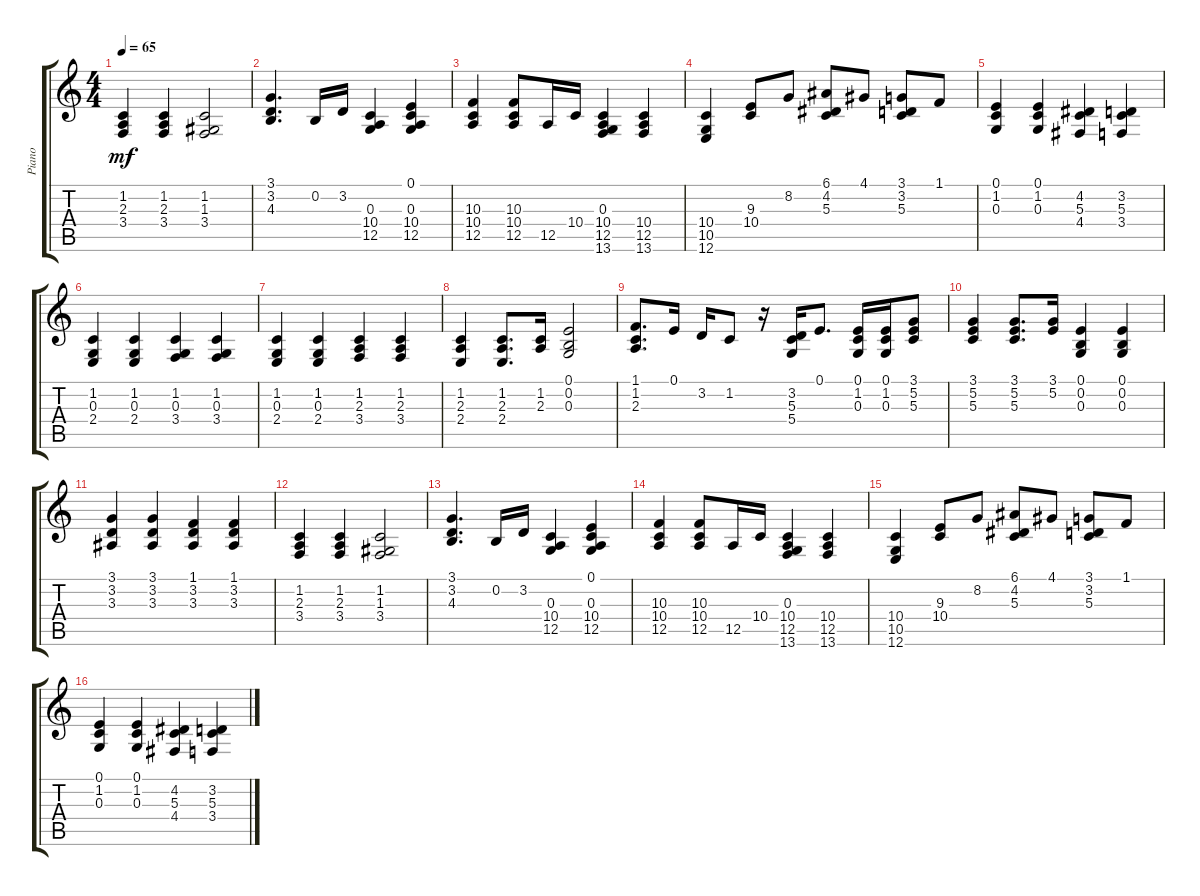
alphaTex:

\track ("Piano" "Piano") {instrument acousticgrandpiano}
\staff {score tabs}
\tuning (E4 B3 G3 D3 A2 E2) {hide}
\ts (4 4)
\tempo 65
\clef g2
\ks c
(1.2 2.3 3.4).4{dy mf} (1.2 2.3 3.4).4 (1.2 1.3 3.4).2 |
(3.1 3.2 4.3).4{d} 0.2.16 3.2.16 (0.3 10.4 12.5).4 (0.1 0.3 10.4 12.5).4 |
(10.3 10.4 12.5).4 (10.3 10.4 12.5).8 12.5.16 10.4.16 (0.3 10.4 12.5 13.6).4 (10.4 12.5 13.6).4 |
(10.4 10.5 12.6).4 (9.3 10.4).8 8.2.8 (6.1 4.2 5.3).8 4.1.8 (3.1 3.2 5.3).8 1.1.8 |
(0.1 1.2 0.3).4 (0.1 1.2 0.3).4 (4.2 5.3 4.4).4 (3.2 5.3 3.4).4 |
(1.2 0.3 2.4).4 (1.2 0.3 2.4).4 (1.2 0.3 3.4).4 (1.2 0.3 3.4).4 |
(1.2 0.3 2.4).4 (1.2 0.3 2.4).4 (1.2 2.3 3.4).4 (1.2 2.3 3.4).4 |
(1.2 2.3 2.4).4 (1.2 2.3 2.4).8{d} (1.2 2.3).16 (0.1 0.2 0.3).2 |
(1.1 1.2 2.3).8{d} 0.1.16 3.2.16 1.2.8 r.16 (3.2 5.3 5.4).16 0.1.8{d} (0.1 1.2 0.3).16 (0.1 1.2 0.3).16 (3.1 5.2 5.3).8 |
(3.1 5.2 5.3).4 (3.1 5.2 5.3).8{d} (3.1 5.2).16 (0.1 0.2 0.3).4 (0.1 0.2 0.3).4 |
(3.1 3.2 3.3).4 (3.1 3.2 3.3).4 (1.1 3.2 3.3).4 (1.1 3.2 3.3).4 |
(1.2 2.3 3.4).4 (1.2 2.3 3.4).4 (1.2 1.3 3.4).2 |
(3.1 3.2 4.3).4{d} 0.2.16 3.2.16 (0.3 10.4 12.5).4 (0.1 0.3 10.4 12.5).4 |
(10.3 10.4 12.5).4 (10.3 10.4 12.5).8 12.5.16 10.4.16 (0.3 10.4 12.5 13.6).4 (10.4 12.5 13.6).4 |
(10.4 10.5 12.6).4 (9.3 10.4).8 8.2.8 (6.1 4.2 5.3).8 4.1.8 (3.1 3.2 5.3).8 1.1.8 |
(0.1 1.2 0.3).4 (0.1 1.2 0.3).4 (4.2 5.3 4.4).4 (3.2 5.3 3.4).4
